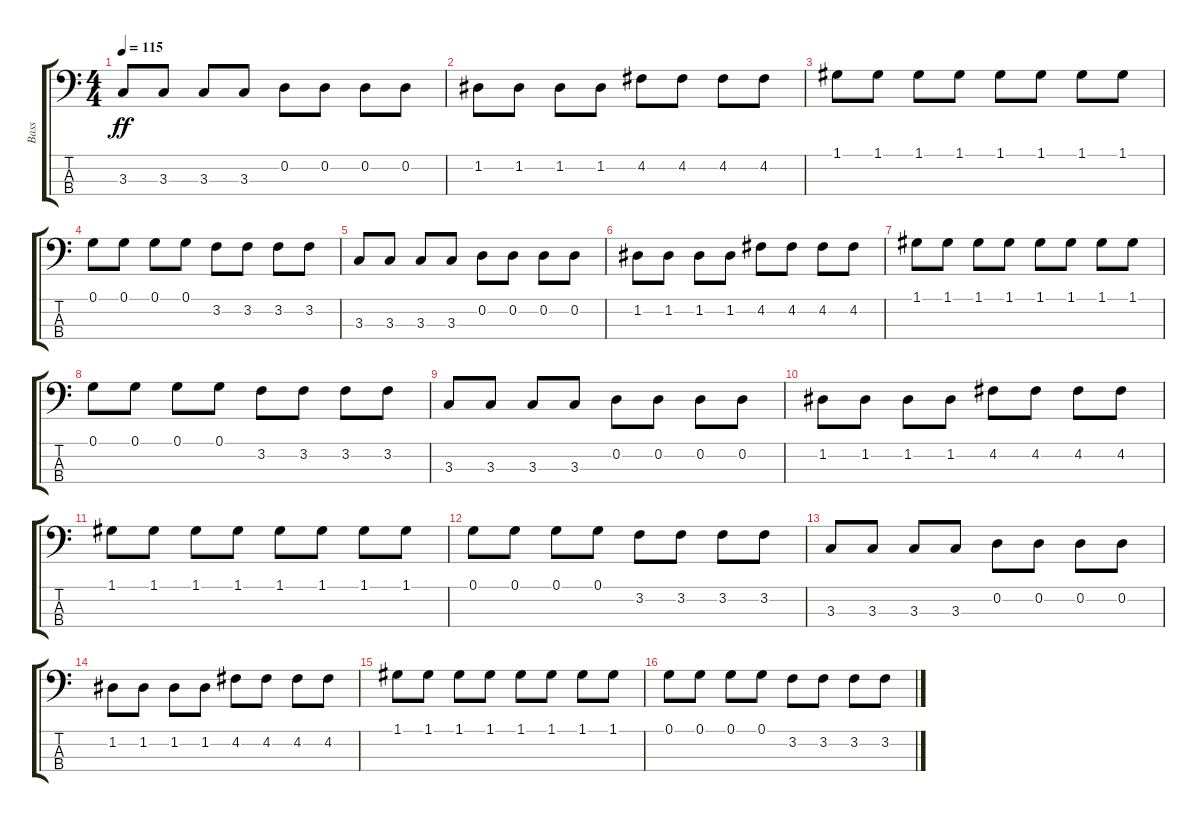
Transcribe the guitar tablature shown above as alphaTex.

\track ("Bass" "Bass") {instrument electricbasspick}
\staff {score tabs}
\tuning (G2 D2 A1 E1) {hide}
\ts (4 4)
\tempo 115
\clef f4
\ks c
3.3.8{dy ff} 3.3.8 3.3.8 3.3.8 0.2.8 0.2.8 0.2.8 0.2.8 |
1.2.8 1.2.8 1.2.8 1.2.8 4.2.8 4.2.8 4.2.8 4.2.8 |
1.1.8 1.1.8 1.1.8 1.1.8 1.1.8 1.1.8 1.1.8 1.1.8 |
0.1.8 0.1.8 0.1.8 0.1.8 3.2.8 3.2.8 3.2.8 3.2.8 |
3.3.8 3.3.8 3.3.8 3.3.8 0.2.8 0.2.8 0.2.8 0.2.8 |
1.2.8 1.2.8 1.2.8 1.2.8 4.2.8 4.2.8 4.2.8 4.2.8 |
1.1.8 1.1.8 1.1.8 1.1.8 1.1.8 1.1.8 1.1.8 1.1.8 |
0.1.8 0.1.8 0.1.8 0.1.8 3.2.8 3.2.8 3.2.8 3.2.8 |
3.3.8 3.3.8 3.3.8 3.3.8 0.2.8 0.2.8 0.2.8 0.2.8 |
1.2.8 1.2.8 1.2.8 1.2.8 4.2.8 4.2.8 4.2.8 4.2.8 |
1.1.8 1.1.8 1.1.8 1.1.8 1.1.8 1.1.8 1.1.8 1.1.8 |
0.1.8 0.1.8 0.1.8 0.1.8 3.2.8 3.2.8 3.2.8 3.2.8 |
3.3.8 3.3.8 3.3.8 3.3.8 0.2.8 0.2.8 0.2.8 0.2.8 |
1.2.8 1.2.8 1.2.8 1.2.8 4.2.8 4.2.8 4.2.8 4.2.8 |
1.1.8 1.1.8 1.1.8 1.1.8 1.1.8 1.1.8 1.1.8 1.1.8 |
0.1.8 0.1.8 0.1.8 0.1.8 3.2.8 3.2.8 3.2.8 3.2.8
